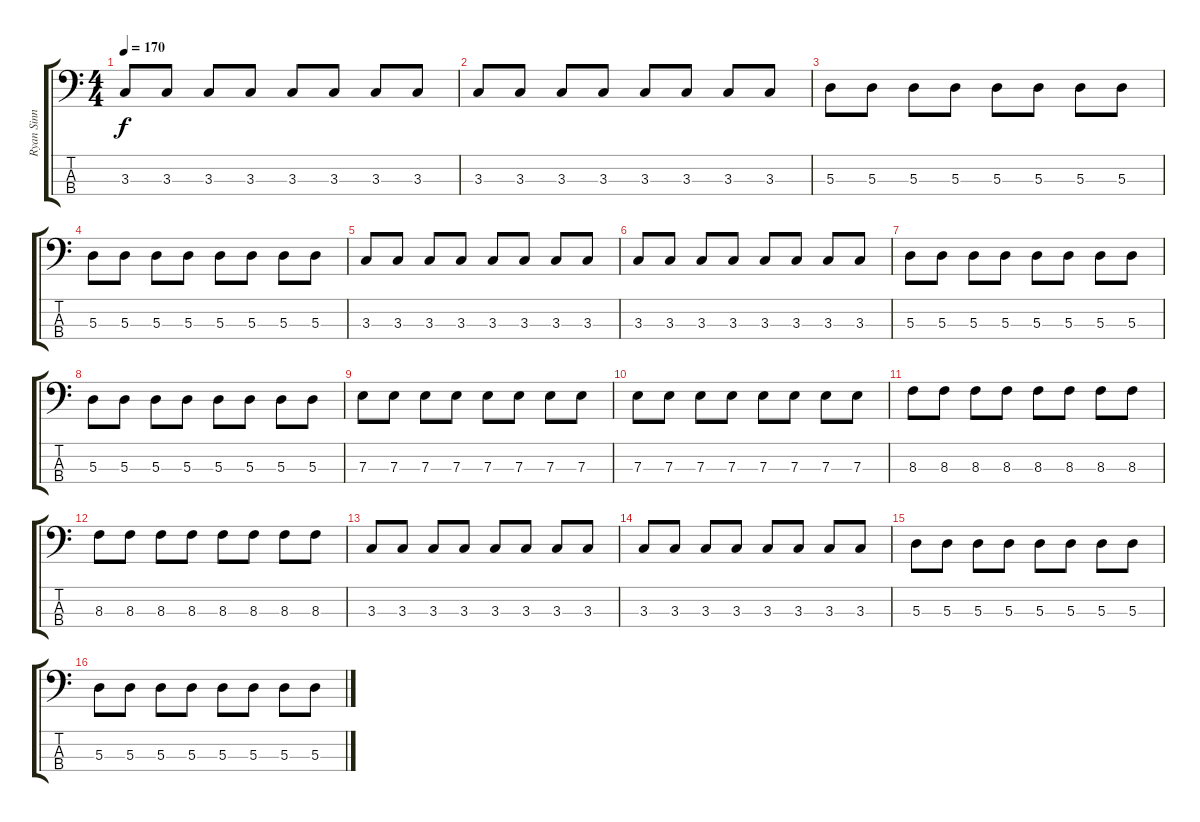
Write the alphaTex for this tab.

\track ("Ryan Sinn" "Ryan Sinn") {instrument electricbassfinger}
\staff {score tabs}
\tuning (G2 D2 A1 E1) {hide}
\ts (4 4)
\tempo 170
\clef f4
\ks c
3.3.8{dy f} 3.3.8 3.3.8 3.3.8 3.3.8 3.3.8 3.3.8 3.3.8 |
3.3.8 3.3.8 3.3.8 3.3.8 3.3.8 3.3.8 3.3.8 3.3.8 |
5.3.8 5.3.8 5.3.8 5.3.8 5.3.8 5.3.8 5.3.8 5.3.8 |
5.3.8 5.3.8 5.3.8 5.3.8 5.3.8 5.3.8 5.3.8 5.3.8 |
3.3.8{volume 12} 3.3.8 3.3.8 3.3.8 3.3.8 3.3.8 3.3.8 3.3.8 |
3.3.8 3.3.8 3.3.8 3.3.8 3.3.8 3.3.8 3.3.8 3.3.8 |
5.3.8 5.3.8 5.3.8 5.3.8 5.3.8 5.3.8 5.3.8 5.3.8 |
5.3.8 5.3.8 5.3.8 5.3.8 5.3.8 5.3.8 5.3.8 5.3.8 |
7.3.8 7.3.8 7.3.8 7.3.8 7.3.8 7.3.8 7.3.8 7.3.8 |
7.3.8 7.3.8 7.3.8 7.3.8 7.3.8 7.3.8 7.3.8 7.3.8 |
8.3.8 8.3.8 8.3.8 8.3.8 8.3.8 8.3.8 8.3.8 8.3.8 |
8.3.8 8.3.8 8.3.8 8.3.8 8.3.8 8.3.8 8.3.8 8.3.8 |
3.3.8 3.3.8 3.3.8 3.3.8 3.3.8 3.3.8 3.3.8 3.3.8 |
3.3.8 3.3.8 3.3.8 3.3.8 3.3.8 3.3.8 3.3.8 3.3.8 |
5.3.8 5.3.8 5.3.8 5.3.8 5.3.8 5.3.8 5.3.8 5.3.8 |
5.3.8 5.3.8 5.3.8 5.3.8 5.3.8 5.3.8 5.3.8 5.3.8
